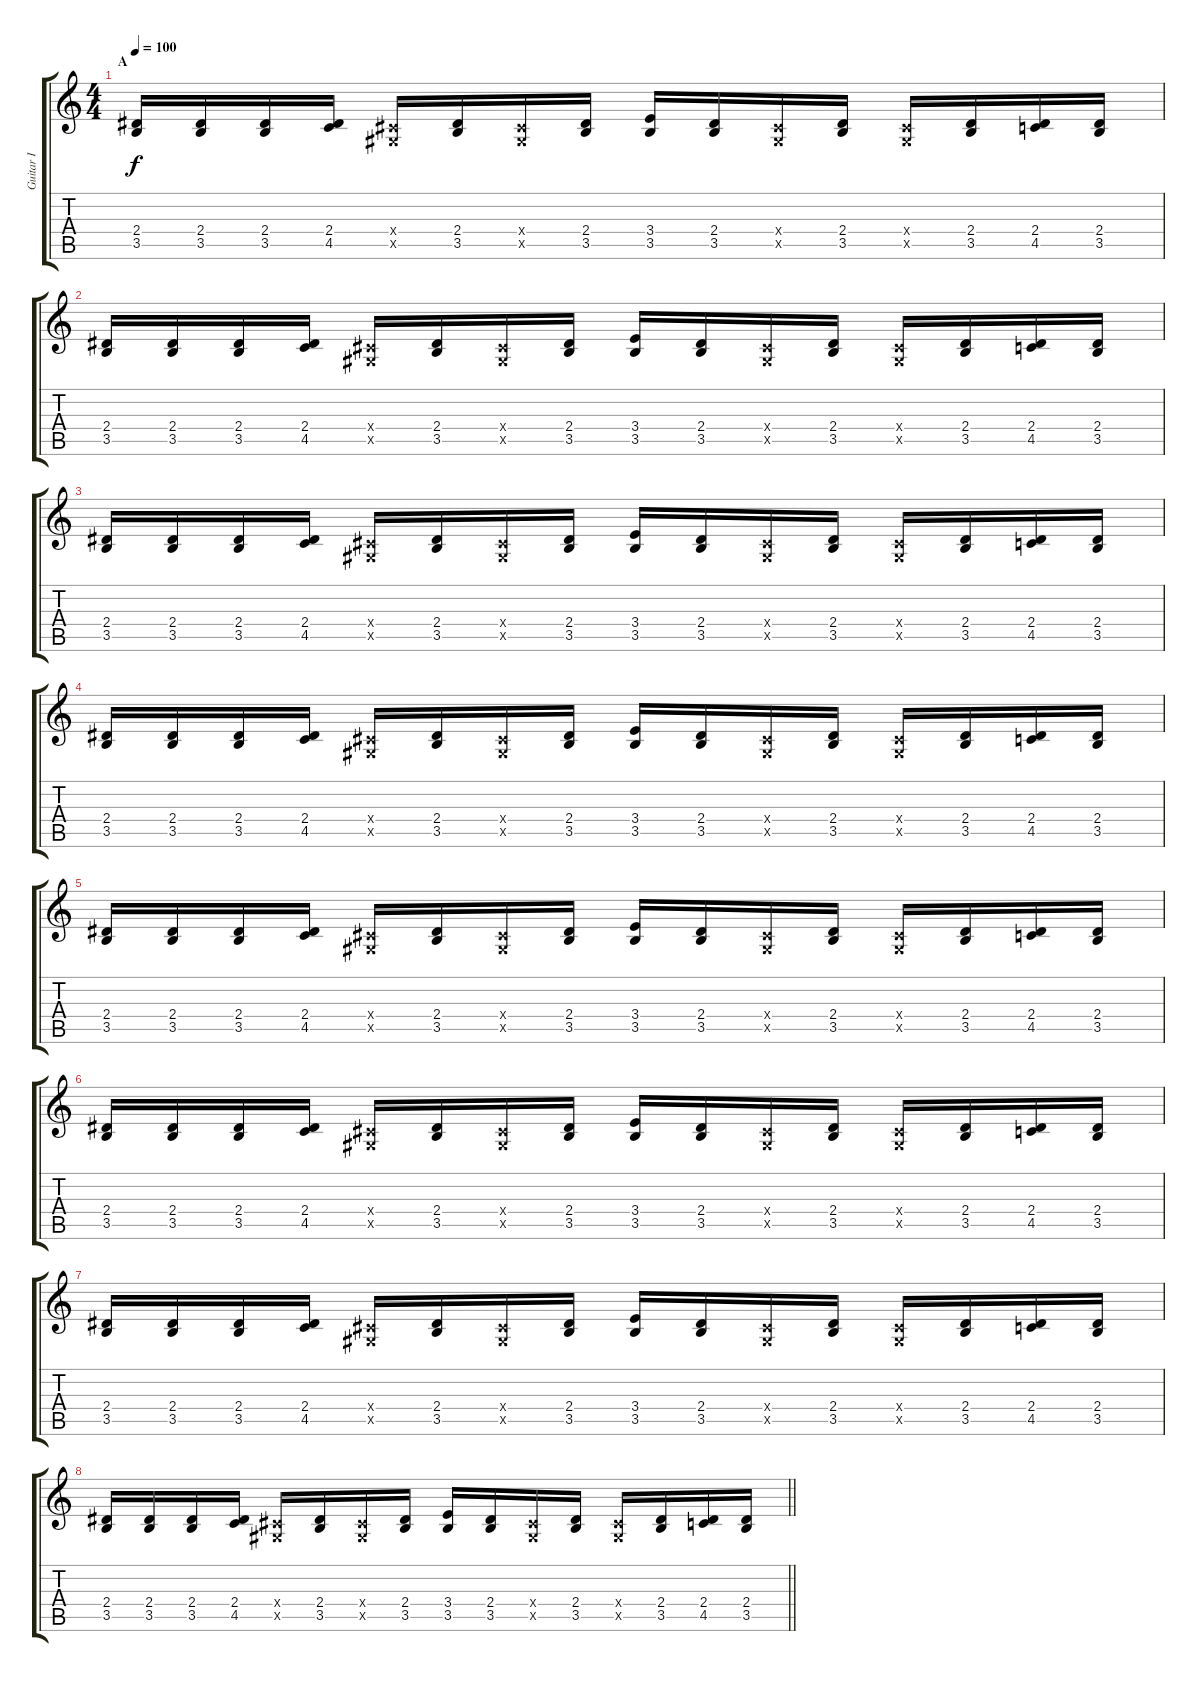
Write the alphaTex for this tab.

\track ("Guitar I" "Guitar I") {instrument overdrivenguitar}
\staff {score tabs}
\tuning (Eb4 Bb3 Gb3 Db3 Ab2 Eb2) {hide}
\ts (4 4)
\section ("" "A")
\tempo 100
\clef g2
\ks c
(2.4 3.5).16{dy f} (2.4 3.5).16 (2.4 3.5).16 (2.4 4.5).16 (0.4{x} 0.5{x}).16 (2.4 3.5).16 (0.4{x} 0.5{x}).16 (2.4 3.5).16 (3.4 3.5).16 (2.4 3.5).16 (0.4{x} 0.5{x}).16 (2.4 3.5).16 (0.4{x} 0.5{x}).16 (2.4 3.5).16 (2.4 4.5).16 (2.4 3.5).16 |
(2.4 3.5).16 (2.4 3.5).16 (2.4 3.5).16 (2.4 4.5).16 (0.4{x} 0.5{x}).16 (2.4 3.5).16 (0.4{x} 0.5{x}).16 (2.4 3.5).16 (3.4 3.5).16 (2.4 3.5).16 (0.4{x} 0.5{x}).16 (2.4 3.5).16 (0.4{x} 0.5{x}).16 (2.4 3.5).16 (2.4 4.5).16 (2.4 3.5).16 |
(2.4 3.5).16 (2.4 3.5).16 (2.4 3.5).16 (2.4 4.5).16 (0.4{x} 0.5{x}).16 (2.4 3.5).16 (0.4{x} 0.5{x}).16 (2.4 3.5).16 (3.4 3.5).16 (2.4 3.5).16 (0.4{x} 0.5{x}).16 (2.4 3.5).16 (0.4{x} 0.5{x}).16 (2.4 3.5).16 (2.4 4.5).16 (2.4 3.5).16 |
(2.4 3.5).16 (2.4 3.5).16 (2.4 3.5).16 (2.4 4.5).16 (0.4{x} 0.5{x}).16 (2.4 3.5).16 (0.4{x} 0.5{x}).16 (2.4 3.5).16 (3.4 3.5).16 (2.4 3.5).16 (0.4{x} 0.5{x}).16 (2.4 3.5).16 (0.4{x} 0.5{x}).16 (2.4 3.5).16 (2.4 4.5).16 (2.4 3.5).16 |
(2.4 3.5).16 (2.4 3.5).16 (2.4 3.5).16 (2.4 4.5).16 (0.4{x} 0.5{x}).16 (2.4 3.5).16 (0.4{x} 0.5{x}).16 (2.4 3.5).16 (3.4 3.5).16 (2.4 3.5).16 (0.4{x} 0.5{x}).16 (2.4 3.5).16 (0.4{x} 0.5{x}).16 (2.4 3.5).16 (2.4 4.5).16 (2.4 3.5).16 |
(2.4 3.5).16 (2.4 3.5).16 (2.4 3.5).16 (2.4 4.5).16 (0.4{x} 0.5{x}).16 (2.4 3.5).16 (0.4{x} 0.5{x}).16 (2.4 3.5).16 (3.4 3.5).16 (2.4 3.5).16 (0.4{x} 0.5{x}).16 (2.4 3.5).16 (0.4{x} 0.5{x}).16 (2.4 3.5).16 (2.4 4.5).16 (2.4 3.5).16 |
(2.4 3.5).16 (2.4 3.5).16 (2.4 3.5).16 (2.4 4.5).16 (0.4{x} 0.5{x}).16 (2.4 3.5).16 (0.4{x} 0.5{x}).16 (2.4 3.5).16 (3.4 3.5).16 (2.4 3.5).16 (0.4{x} 0.5{x}).16 (2.4 3.5).16 (0.4{x} 0.5{x}).16 (2.4 3.5).16 (2.4 4.5).16 (2.4 3.5).16 |
\barLineRight lightlight
(2.4 3.5).16 (2.4 3.5).16 (2.4 3.5).16 (2.4 4.5).16 (0.4{x} 0.5{x}).16 (2.4 3.5).16 (0.4{x} 0.5{x}).16 (2.4 3.5).16 (3.4 3.5).16 (2.4 3.5).16 (0.4{x} 0.5{x}).16 (2.4 3.5).16 (0.4{x} 0.5{x}).16 (2.4 3.5).16 (2.4 4.5).16 (2.4 3.5).16
